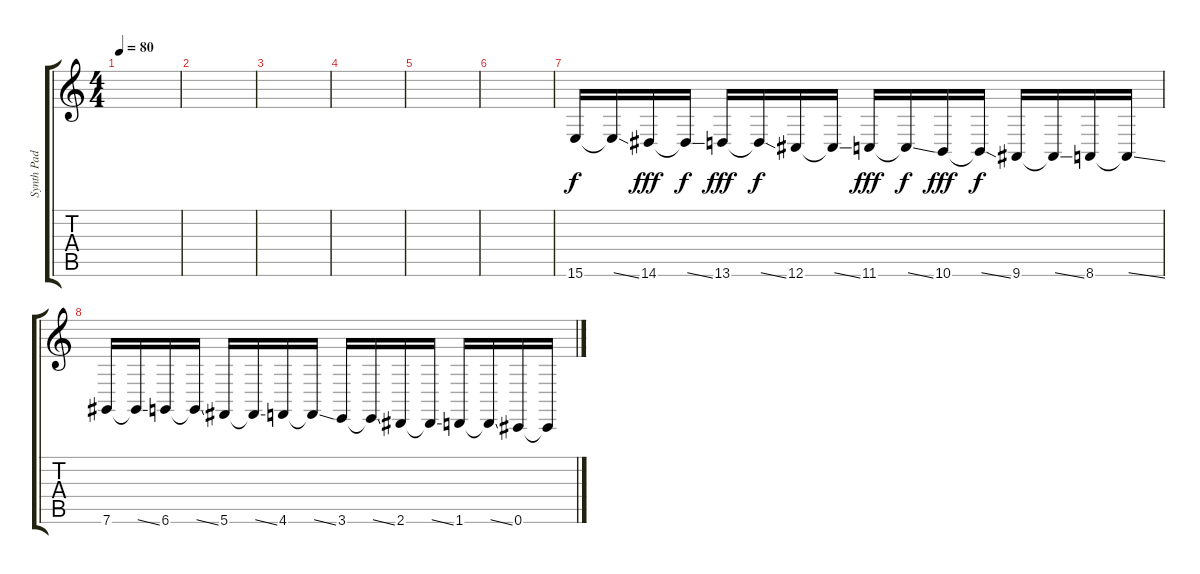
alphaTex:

\track ("Synth Pad" "Synth Pad") {instrument drawbarorgan}
\staff {score tabs}
\tuning (Eb4 Bb3 Gb3 Db3 Ab2 Db2) {hide}
\ts (4 4)
\tempo 80
\clef g2
\ks c
|
|
|
|
|
|
15.6.16 15.6{ss t}.16 14.6.16{dy fff} 14.6{ss t}.16{dy f} 13.6.16{dy fff} 13.6{ss t}.16{dy f} 12.6.16 12.6{ss t}.16 11.6.16{dy fff} 11.6{ss t}.16{dy f} 10.6.16{dy fff} 10.6{ss t}.16{dy f} 9.6.16 9.6{ss t}.16 8.6.16 8.6{ss t}.16 |
7.6.16 7.6{ss t}.16 6.6.16 6.6{ss t}.16 5.6.16 5.6{ss t}.16 4.6.16 4.6{ss t}.16 3.6.16 3.6{ss t}.16 2.6.16 2.6{ss t}.16 1.6.16 1.6{ss t}.16 0.6.16 0.6{t}.16
